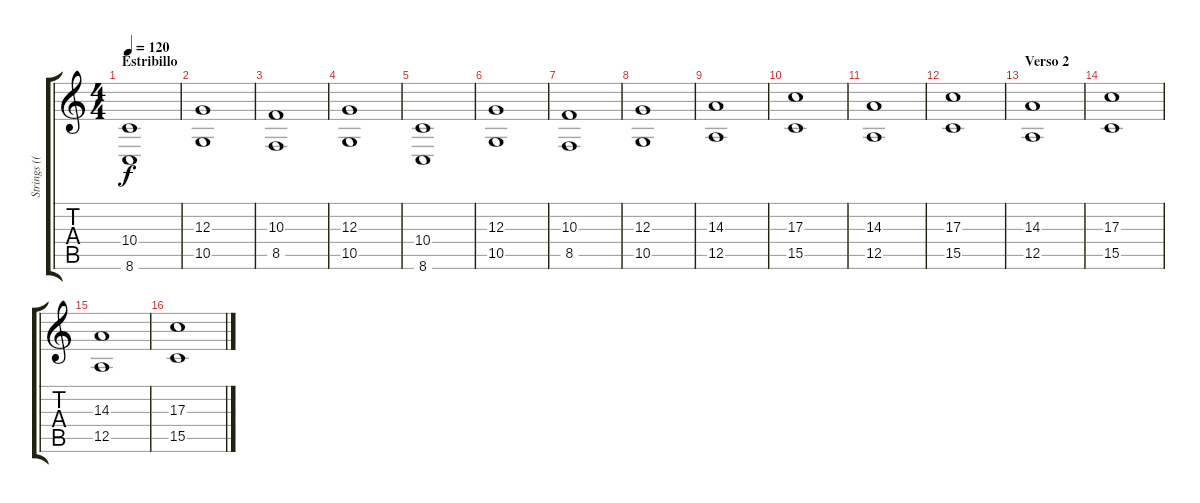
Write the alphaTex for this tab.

\track ("Strings ((Studio))" "Strings ((") {instrument stringensemble2}
\staff {score tabs}
\tuning (E4 B3 G3 D3 A2 E2) {hide}
\ts (4 4)
\section ("" "Estribillo")
\tempo 120
\clef g2
\ks c
(10.4 8.6).1{dy f} |
(12.3 10.5).1 |
(10.3 8.5).1 |
(12.3 10.5).1 |
(10.4 8.6).1 |
(12.3 10.5).1 |
(10.3 8.5).1 |
(12.3 10.5).1 |
(14.3 12.5).1 |
(17.3 15.5).1 |
(14.3 12.5).1 |
(17.3 15.5).1 |
\section ("" "Verso 2")
(14.3 12.5).1 |
(17.3 15.5).1 |
(14.3 12.5).1 |
(17.3 15.5).1
